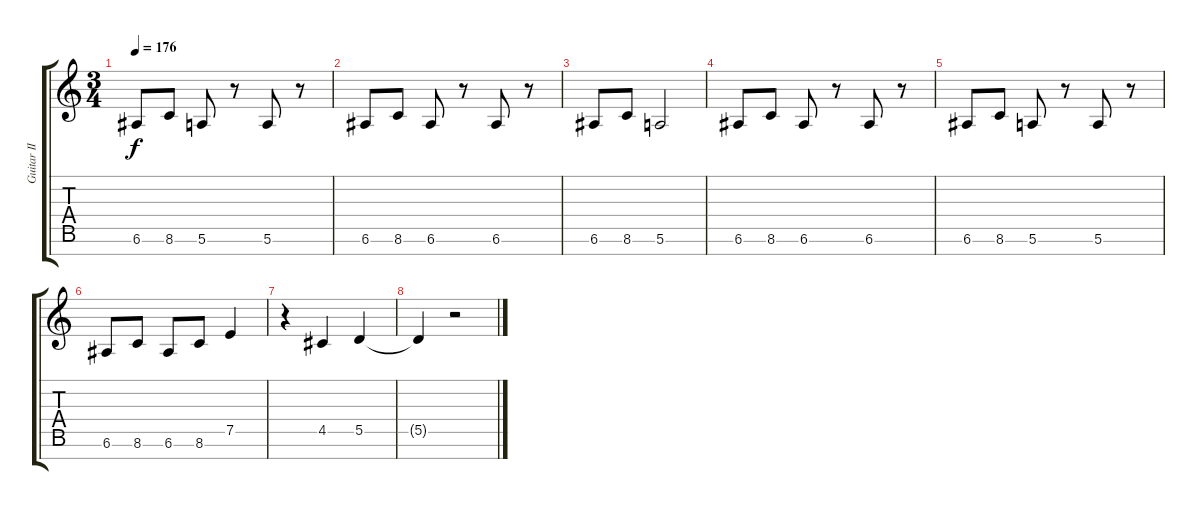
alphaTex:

\track ("Guitar II" "Guitar II") {instrument distortionguitar}
\staff {score tabs}
\tuning (E4 B3 G3 D3 A2 E2 B1) {hide}
\ts (3 4)
\tempo 176
\clef g2
\ks c
6.6.8{dy f} 8.6.8 5.6.8 r.8 5.6.8 r.8 |
6.6.8 8.6.8 6.6.8 r.8 6.6.8 r.8 |
6.6.8 8.6.8 5.6.2 |
6.6.8 8.6.8 6.6.8 r.8 6.6.8 r.8 |
6.6.8 8.6.8 5.6.8 r.8 5.6.8 r.8 |
6.6.8 8.6.8 6.6.8 8.6.8 7.5.4 |
r.4 4.5.4 5.5.4 |
5.5{t}.4 r.2
